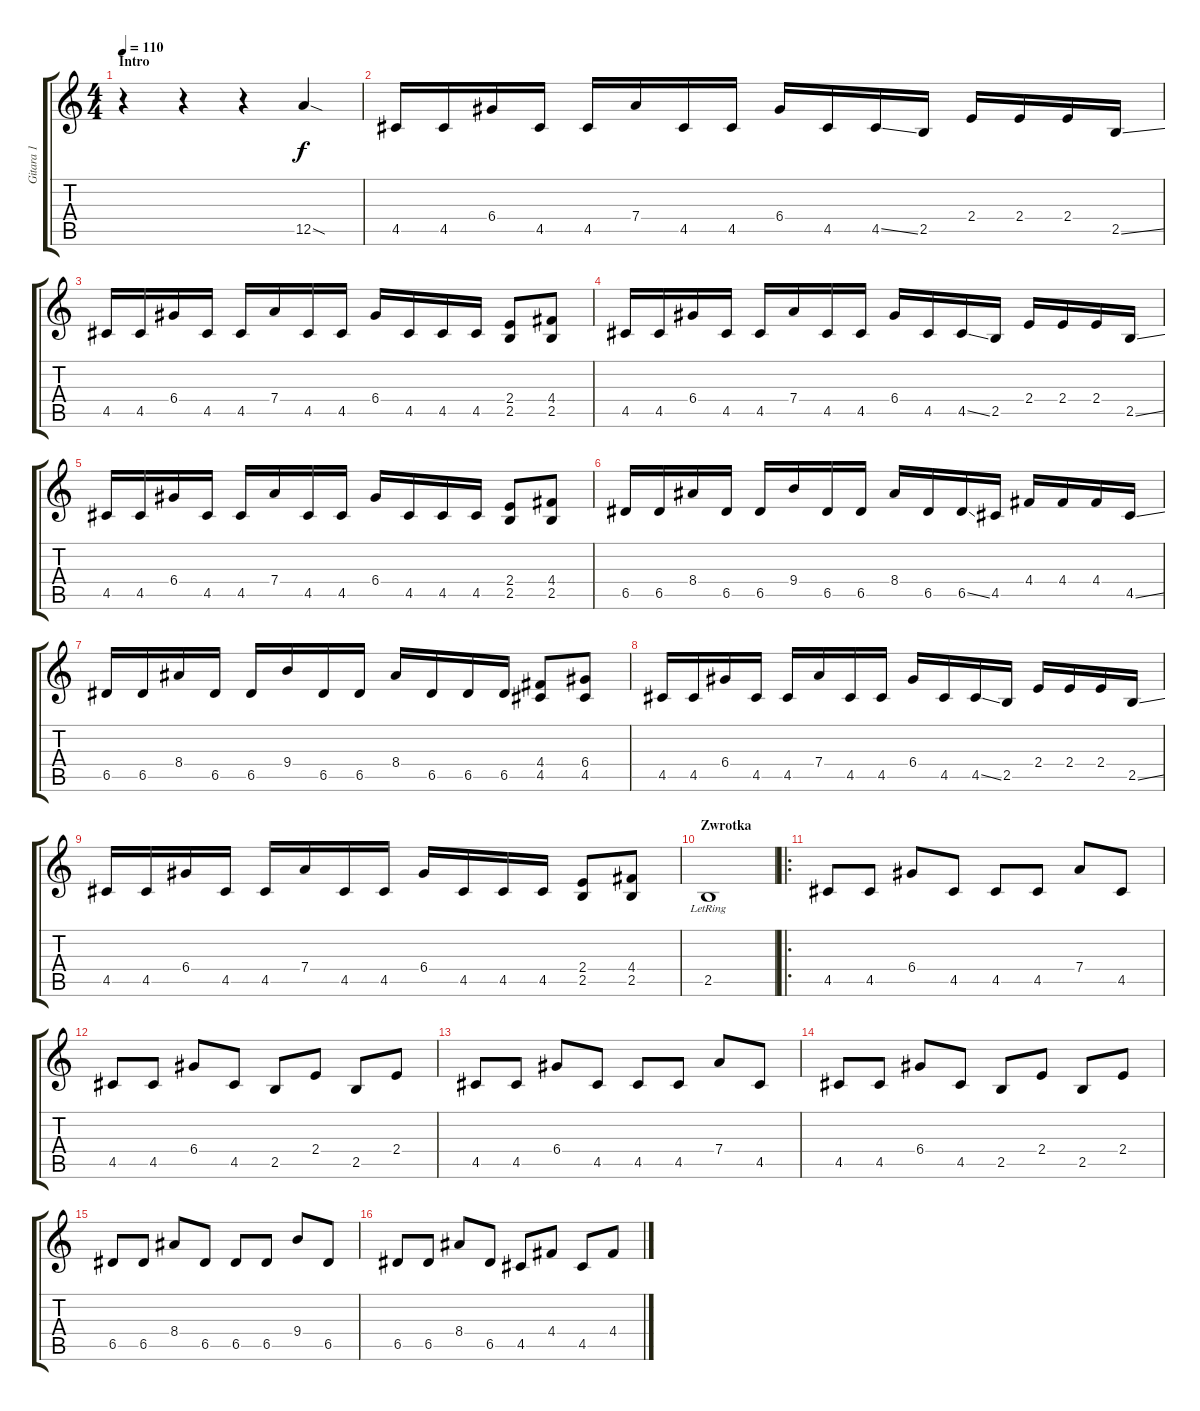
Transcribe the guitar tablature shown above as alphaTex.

\track ("Gitara 1" "Gitara 1") {instrument distortionguitar}
\staff {score tabs}
\tuning (E4 B3 G3 D3 A2 E2) {hide}
\ts (4 4)
\section ("" "Intro")
\tempo 110
\clef g2
\ks c
r.4{dy f instrument distortionguitar} r.4 r.4 12.5{sod}.4 |
4.5.16 4.5.16 6.4.16 4.5.16 4.5.16 7.4.16 4.5.16 4.5.16 6.4.16 4.5.16 4.5{ss}.16 2.5.16 2.4.16 2.4.16 2.4.16 2.5{ss}.16 |
4.5.16 4.5.16 6.4.16 4.5.16 4.5.16 7.4.16 4.5.16 4.5.16 6.4.16 4.5.16 4.5.16 4.5.16 (2.4 2.5).8 (4.4 2.5).8 |
4.5.16 4.5.16 6.4.16 4.5.16 4.5.16 7.4.16 4.5.16 4.5.16 6.4.16 4.5.16 4.5{ss}.16 2.5.16 2.4.16 2.4.16 2.4.16 2.5{ss}.16 |
4.5.16 4.5.16 6.4.16 4.5.16 4.5.16 7.4.16 4.5.16 4.5.16 6.4.16 4.5.16 4.5.16 4.5.16 (2.4 2.5).8 (4.4 2.5).8 |
6.5.16 6.5.16 8.4.16 6.5.16 6.5.16 9.4.16 6.5.16 6.5.16 8.4.16 6.5.16 6.5{ss}.16 4.5.16 4.4.16 4.4.16 4.4.16 4.5{ss}.16 |
6.5.16 6.5.16 8.4.16 6.5.16 6.5.16 9.4.16 6.5.16 6.5.16 8.4.16 6.5.16 6.5.16 6.5.16 (4.4 4.5).8 (6.4 4.5).8 |
4.5.16 4.5.16 6.4.16 4.5.16 4.5.16 7.4.16 4.5.16 4.5.16 6.4.16 4.5.16 4.5{ss}.16 2.5.16 2.4.16 2.4.16 2.4.16 2.5{ss}.16 |
4.5.16 4.5.16 6.4.16 4.5.16 4.5.16 7.4.16 4.5.16 4.5.16 6.4.16 4.5.16 4.5.16 4.5.16 (2.4 2.5).8 (4.4 2.5).8 |
\section ("" "Zwrotka")
2.5{lr}.1 |
\ro
4.5.8 4.5.8 6.4.8 4.5.8 4.5.8 4.5.8 7.4.8 4.5.8 |
4.5.8 4.5.8 6.4.8 4.5.8 2.5.8 2.4.8 2.5.8 2.4.8 |
4.5.8 4.5.8 6.4.8 4.5.8 4.5.8 4.5.8 7.4.8 4.5.8 |
4.5.8 4.5.8 6.4.8 4.5.8 2.5.8 2.4.8 2.5.8 2.4.8 |
6.5.8 6.5.8 8.4.8 6.5.8 6.5.8 6.5.8 9.4.8 6.5.8 |
6.5.8 6.5.8 8.4.8 6.5.8 4.5.8 4.4.8 4.5.8 4.4.8
